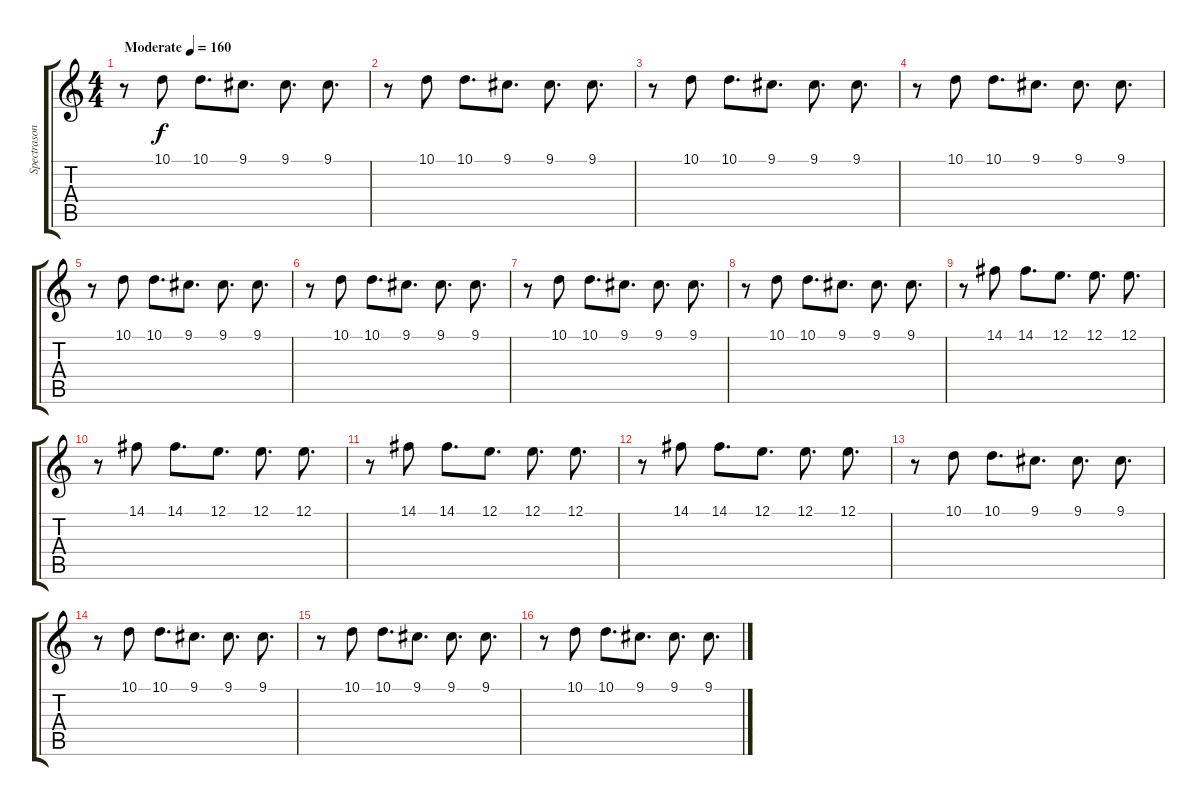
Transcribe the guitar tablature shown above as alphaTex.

\track ("Spectrasonics Omnisphere" "Spectrason") {instrument pad3polysynth}
\staff {score tabs}
\tuning (E4 B3 G3 D3 A2 E2) {hide}
\ts (4 4)
\tempo (160 "Moderate")
\clef g2
\ks c
r.8{dy f instrument pad3polysynth} 10.1.8 10.1.8{d} 9.1.8{d} 9.1.8{d} 9.1.8{d} |
r.8 10.1.8 10.1.8{d} 9.1.8{d} 9.1.8{d} 9.1.8{d} |
r.8 10.1.8 10.1.8{d} 9.1.8{d} 9.1.8{d} 9.1.8{d} |
r.8 10.1.8 10.1.8{d} 9.1.8{d} 9.1.8{d} 9.1.8{d} |
r.8 10.1.8 10.1.8{d} 9.1.8{d} 9.1.8{d} 9.1.8{d} |
r.8 10.1.8 10.1.8{d} 9.1.8{d} 9.1.8{d} 9.1.8{d} |
r.8 10.1.8 10.1.8{d} 9.1.8{d} 9.1.8{d} 9.1.8{d} |
r.8 10.1.8 10.1.8{d} 9.1.8{d} 9.1.8{d} 9.1.8{d} |
r.8 14.1.8 14.1.8{d} 12.1.8{d} 12.1.8{d} 12.1.8{d} |
r.8 14.1.8 14.1.8{d} 12.1.8{d} 12.1.8{d} 12.1.8{d} |
r.8 14.1.8 14.1.8{d} 12.1.8{d} 12.1.8{d} 12.1.8{d} |
r.8 14.1.8 14.1.8{d} 12.1.8{d} 12.1.8{d} 12.1.8{d} |
r.8 10.1.8 10.1.8{d} 9.1.8{d} 9.1.8{d} 9.1.8{d} |
r.8 10.1.8 10.1.8{d} 9.1.8{d} 9.1.8{d} 9.1.8{d} |
r.8 10.1.8 10.1.8{d} 9.1.8{d} 9.1.8{d} 9.1.8{d} |
r.8 10.1.8 10.1.8{d} 9.1.8{d} 9.1.8{d} 9.1.8{d}
